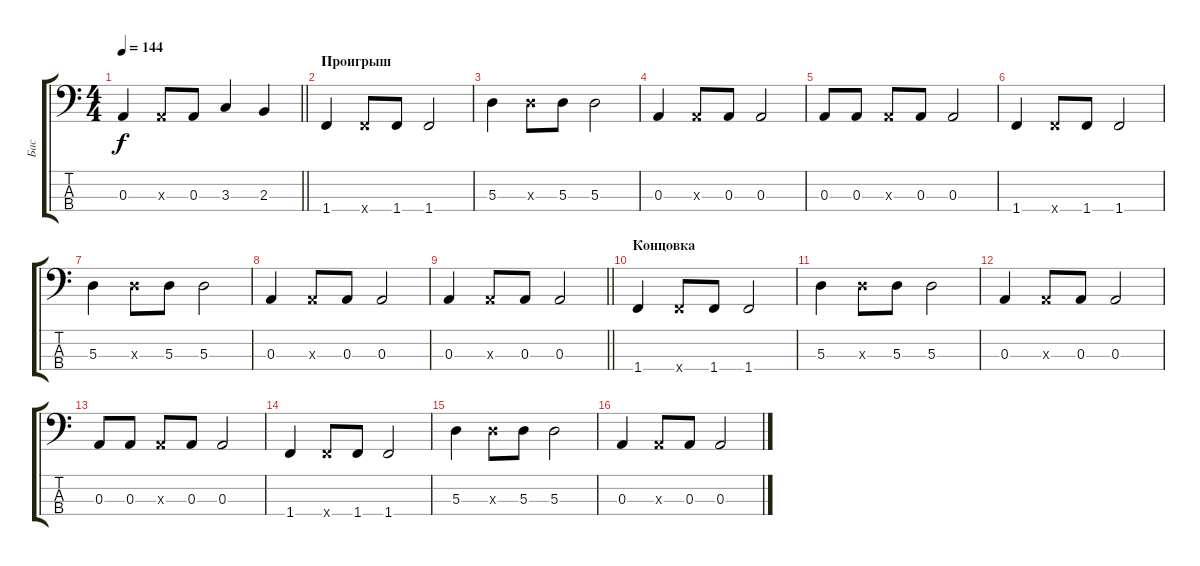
\track ("Бас" "Бас") {instrument electricbassfinger}
\staff {score tabs}
\tuning (G2 D2 A1 E1) {hide}
\ts (4 4)
\tempo 144
\clef f4
\barLineRight lightlight
\ks c
0.3.4{dy f} 0.3{x}.8 0.3.8 3.3.4 2.3.4 |
\section ("" "Проигрыш")
1.4.4 1.4{x}.8 1.4.8 1.4.2 |
5.3.4 5.3{x}.8 5.3.8 5.3.2 |
0.3.4 0.3{x}.8 0.3.8 0.3.2 |
0.3.8 0.3.8 0.3{x}.8 0.3.8 0.3.2 |
1.4.4 1.4{x}.8 1.4.8 1.4.2 |
5.3.4 5.3{x}.8 5.3.8 5.3.2 |
0.3.4 0.3{x}.8 0.3.8 0.3.2 |
\barLineRight lightlight
0.3.4 0.3{x}.8 0.3.8 0.3.2 |
\section ("" "Концовка")
1.4.4 1.4{x}.8 1.4.8 1.4.2 |
5.3.4 5.3{x}.8 5.3.8 5.3.2 |
0.3.4 0.3{x}.8 0.3.8 0.3.2 |
0.3.8 0.3.8 0.3{x}.8 0.3.8 0.3.2 |
1.4.4 1.4{x}.8 1.4.8 1.4.2 |
5.3.4 5.3{x}.8 5.3.8 5.3.2 |
0.3.4 0.3{x}.8 0.3.8 0.3.2
